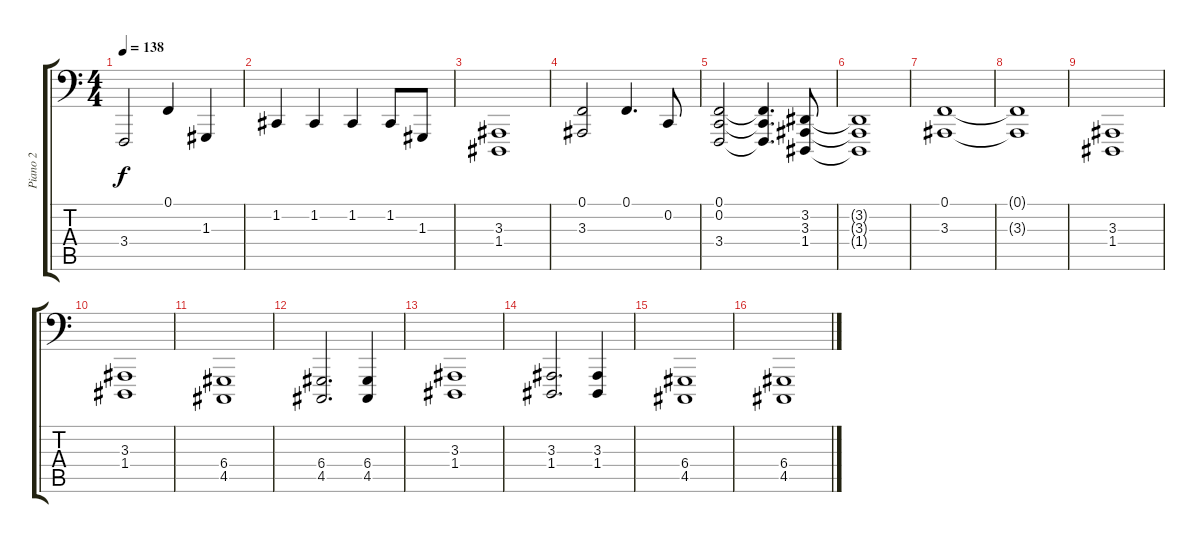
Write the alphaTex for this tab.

\track ("Piano 2" "Piano 2") {instrument acousticgrandpiano}
\staff {score tabs}
\tuning (F2 C2 G1 D1 A0 E0) {hide}
\ts (4 4)
\tempo 138
\clef f4
\ks c
3.4.2{dy f} 0.1.4 1.3.4 |
1.2.4 1.2.4 1.2.4 1.2.8 1.3.8 |
(3.3 1.4).1 |
(0.1 3.3).2 0.1.4{d} 0.2.8 |
(0.1 0.2 3.4).2 (0.1{t} 0.2{t} 3.4{t}).4{d} (3.2 3.3 1.4).8 |
(3.2{t} 3.3{t} 1.4{t}).1 |
(0.1 3.3).1 |
(0.1{t} 3.3{t}).1 |
(3.3 1.4).1 |
(3.3 1.4).1 |
(6.4 4.5).1 |
(6.4 4.5).2{d} (6.4 4.5).4 |
(3.3 1.4).1 |
(3.3 1.4).2{d} (3.3 1.4).4 |
(6.4 4.5).1 |
(6.4 4.5).1
